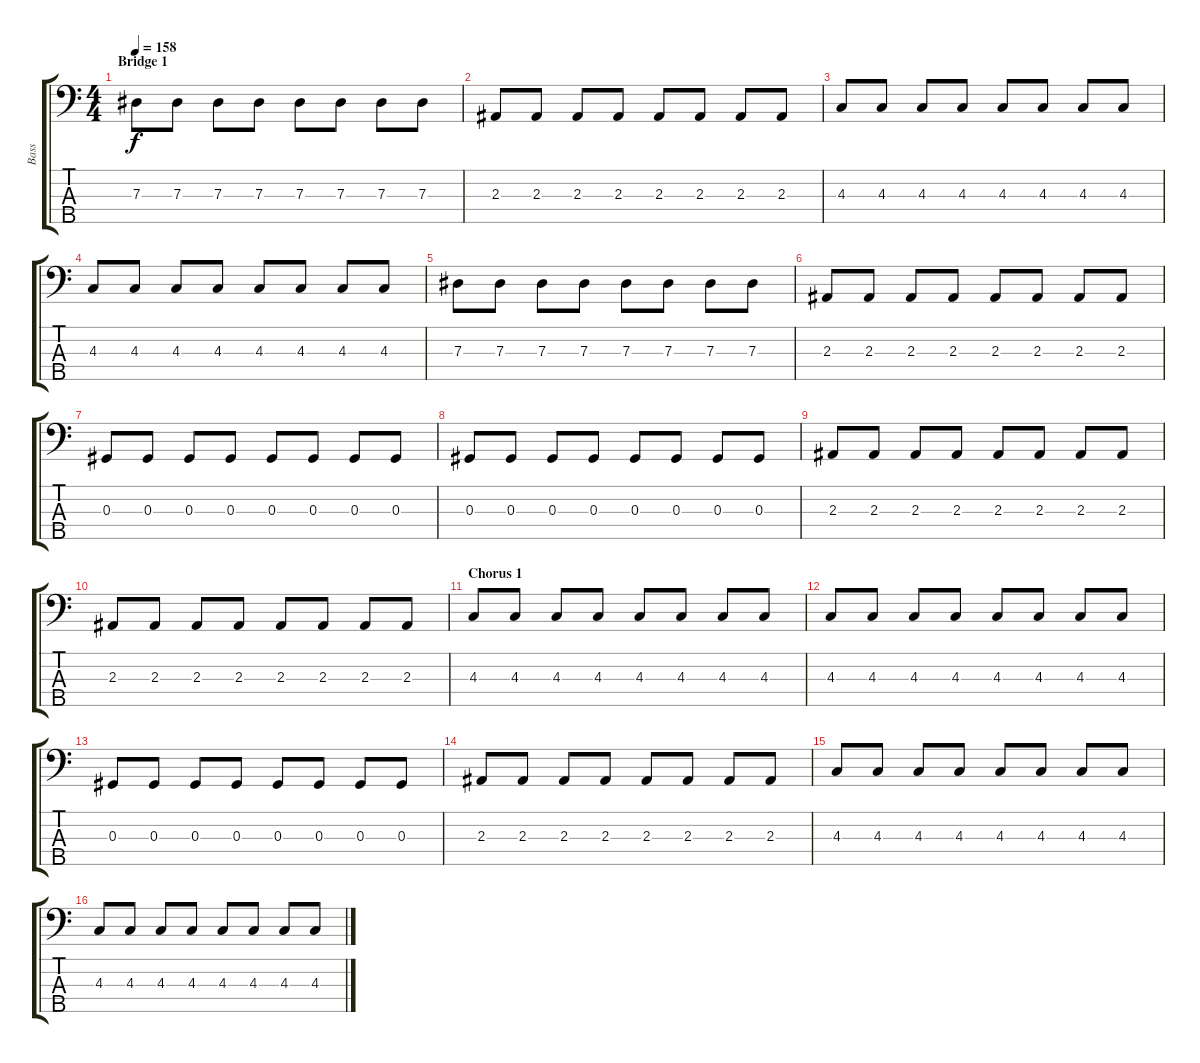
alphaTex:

\track ("Bass" "Bass") {instrument electricbasspick}
\staff {score tabs}
\tuning (Gb2 Db2 Ab1 Eb1 Bb0) {hide}
\ts (4 4)
\section ("" "Bridge 1")
\tempo 158
\clef f4
\ks c
7.3.8{dy f} 7.3.8 7.3.8 7.3.8 7.3.8 7.3.8 7.3.8 7.3.8 |
2.3.8 2.3.8 2.3.8 2.3.8 2.3.8 2.3.8 2.3.8 2.3.8 |
4.3.8 4.3.8 4.3.8 4.3.8 4.3.8 4.3.8 4.3.8 4.3.8 |
4.3.8 4.3.8 4.3.8 4.3.8 4.3.8 4.3.8 4.3.8 4.3.8 |
7.3.8 7.3.8 7.3.8 7.3.8 7.3.8 7.3.8 7.3.8 7.3.8 |
2.3.8 2.3.8 2.3.8 2.3.8 2.3.8 2.3.8 2.3.8 2.3.8 |
0.3.8 0.3.8 0.3.8 0.3.8 0.3.8 0.3.8 0.3.8 0.3.8 |
0.3.8 0.3.8 0.3.8 0.3.8 0.3.8 0.3.8 0.3.8 0.3.8 |
2.3.8 2.3.8 2.3.8 2.3.8 2.3.8 2.3.8 2.3.8 2.3.8 |
2.3.8 2.3.8 2.3.8 2.3.8 2.3.8 2.3.8 2.3.8 2.3.8 |
\section ("" "Chorus 1")
4.3.8 4.3.8 4.3.8 4.3.8 4.3.8 4.3.8 4.3.8 4.3.8 |
4.3.8 4.3.8 4.3.8 4.3.8 4.3.8 4.3.8 4.3.8 4.3.8 |
0.3.8 0.3.8 0.3.8 0.3.8 0.3.8 0.3.8 0.3.8 0.3.8 |
2.3.8 2.3.8 2.3.8 2.3.8 2.3.8 2.3.8 2.3.8 2.3.8 |
4.3.8 4.3.8 4.3.8 4.3.8 4.3.8 4.3.8 4.3.8 4.3.8 |
4.3.8 4.3.8 4.3.8 4.3.8 4.3.8 4.3.8 4.3.8 4.3.8
